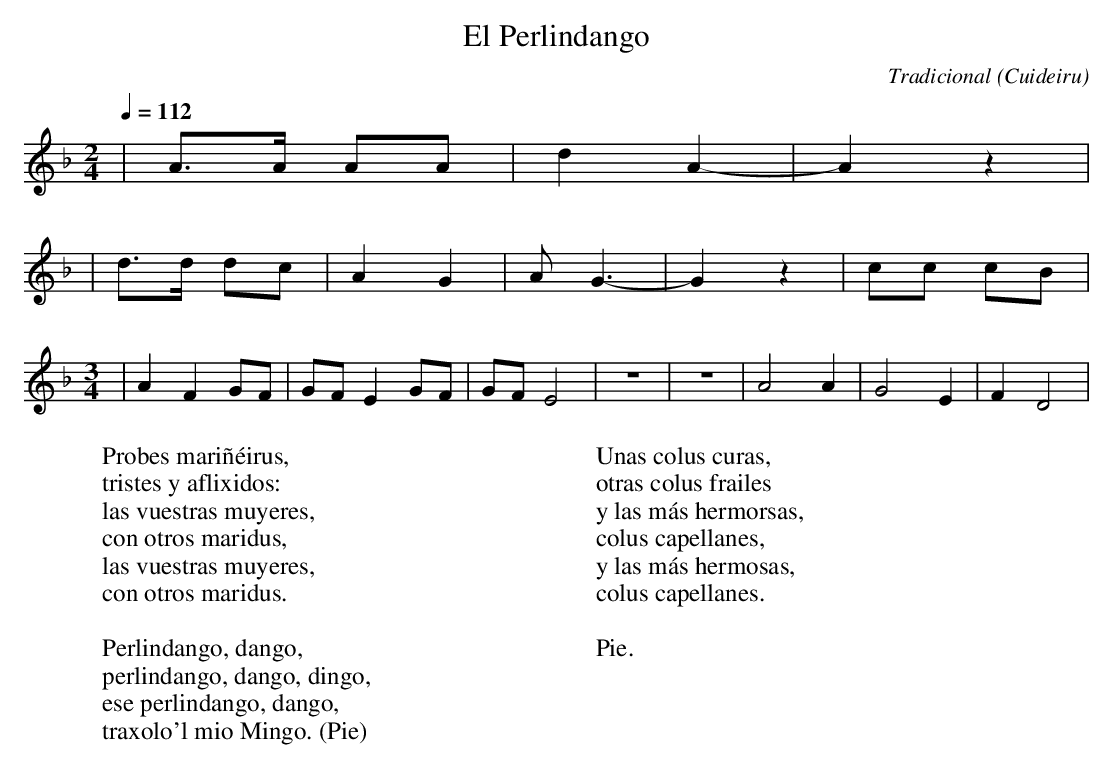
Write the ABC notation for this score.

X:1
T:El Perlindango
C:Tradicional
O:Cuideiru
M:2/4
L:1/8
Q:1/4=112
K:Dm
|A3/2A/ AA|d2 A2-|A2 z2|
|d3/2d/ dc|A2 G2|A G3-|G2 z2|cc cB|
M:3/4
|A2 F2 GF|GF E2 GF|GF E4|z6|z6|A4 A2|G4 E2|F2 D4|
W:Probes mariñéirus,
W:tristes y aflixidos:
W:las vuestras muyeres,
W:con otros maridus,
W:las vuestras muyeres,
W:con otros maridus.
W:
W:Perlindango, dango,
W:perlindango, dango, dingo,
W:ese perlindango, dango,
W:traxolo'l mio Mingo. (Pie)
W:
W:Unas colus curas,
W:otras colus frailes
W:y las más hermorsas,
W:colus capellanes,
W:y las más hermosas,
W:colus capellanes.
W:
W:Pie.
W:
